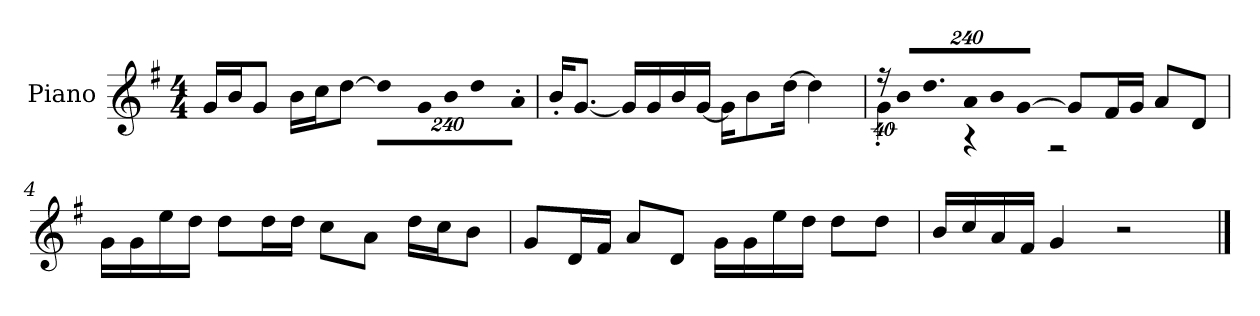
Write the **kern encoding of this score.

**kern
*part1
*staff1
*I"Piano
*I'P-no
*clefG2
*k[f#]
*M4/4
*MM90
=1
16g/LL
16b/J
8g/J
16b\LL
16cc\J
[8dd\J
*Xbrackettup
!LO:N:vis=8
960%137dd\L]
!LO:N:vis=16
1920%137g\L
!LO:N:vis=16
1920%137b\J
!LO:N:vis=8
960%137dd\
!LO:N:vis=16
1920%137a'\Jk
=2
16b'/KL
[8.g/J
16g/LL]
16g/
16b/
[16g/JJ
16g\KL]
8b\
[16dd\Jk
4dd\]
=3
*brackettup
!LO:N:vis=32
*^
640%23r	4g'\
!LO:N:vis=16	!
1920%137b/LL	.
!LO:N:vis=16.	!
960%103dd/	.
!LO:N:vis=16	!
1920%137a/	.
.	4r
!LO:N:vis=16	!
1920%137b/J	.
!LO:N:vis=8	!
[960%137g/J	.
8g/L]	2r
16f#/L	.
16g/JJ	.
8a/L	.
8d/J	.
*v	*v
!!LO:LB:g=z
=4
16g\LL
16g\
16ee\
16dd\JJ
8dd\L
16dd\L
16dd\JJ
8cc\L
8a\J
16dd\LL
16cc\J
8b\J
=5
8g/L
16d/L
16f#/JJ
8a/L
8d/J
16g\LL
16g\
16ee\
16dd\JJ
8dd\L
8dd\J
=6
16b/LL
16cc/
16a/
16f#/JJ
4g/
2r
==
*-
